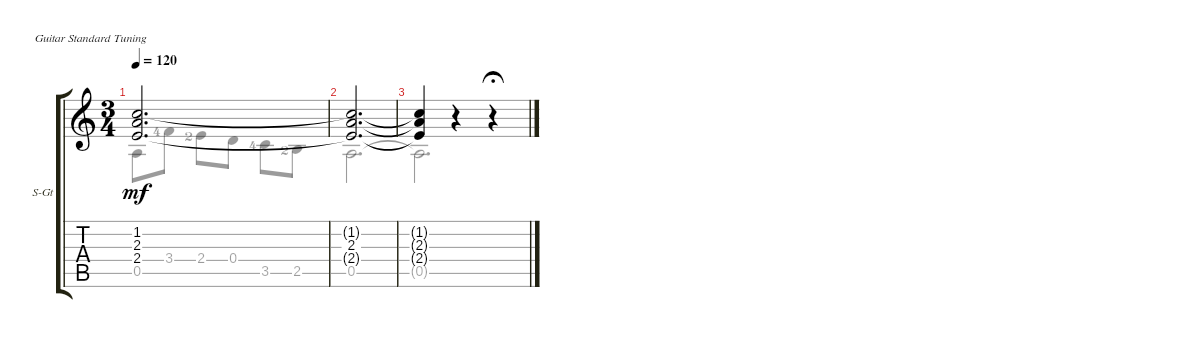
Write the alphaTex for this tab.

\defaultSystemsLayout 4
\bracketExtendMode groupsimilarinstruments
\firstSystemTrackNameOrientation horizontal
\otherSystemsTrackNameOrientation horizontal
\track ("Steel Guitar" "S-Gt") {instrument acousticguitarsteel}
\staff {score tabs}
\tuning (E4 B3 G3 D3 A2 E2)
\voice
\ts (3 4)
\tempo 120
\clef g2
\ks c
(1.2 2.3 2.4{t}).2{d dy mf} |
(2.3 1.2{t} 2.4{t}).2{d} |
(1.2{t} 2.3{t} 2.4{t}).4 r.4 r.4{fermata (medium 0.5)}
\voice
\clef g2
\ottava regular
\simile none
\ks c
0.5.8{dy mf} 3.4{lf 5}.8 2.4{lf 3}.8 0.4.8 3.5{lf 5}.8 2.5{lf 3}.8 |
0.5.2{d} |
0.5{t}.2{d}
